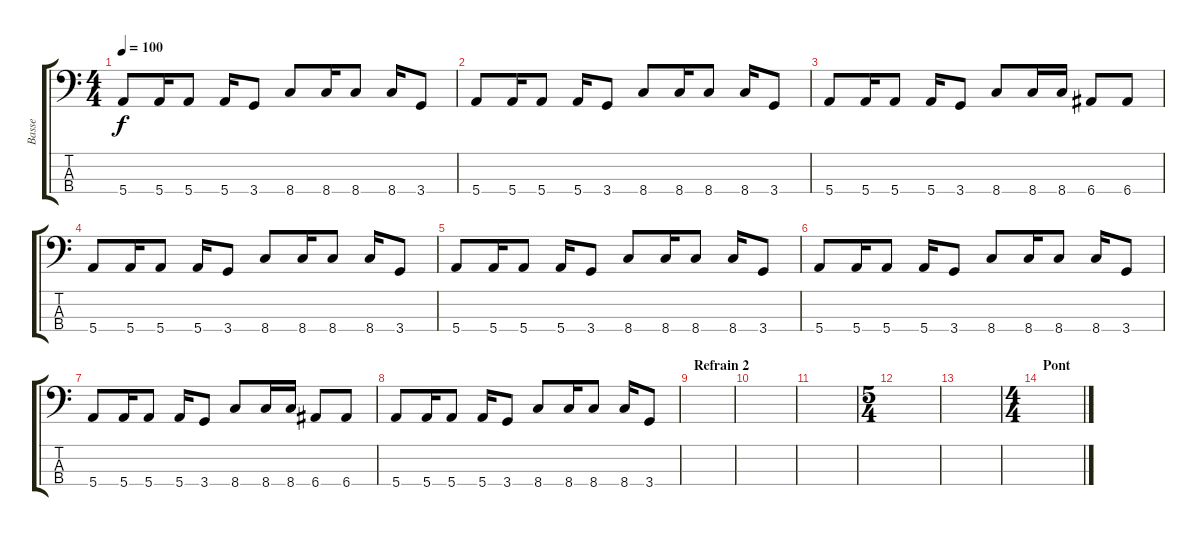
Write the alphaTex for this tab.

\track ("Basse" "Basse") {instrument electricbassfinger}
\staff {score tabs}
\tuning (G2 D2 A1 E1) {hide}
\ts (4 4)
\tempo 100
\clef f4
\ks c
5.4.8{dy f} 5.4.16 5.4.8 5.4.16 3.4.8 8.4.8 8.4.16 8.4.8 8.4.16 3.4.8 |
5.4.8 5.4.16 5.4.8 5.4.16 3.4.8 8.4.8 8.4.16 8.4.8 8.4.16 3.4.8 |
5.4.8 5.4.16 5.4.8 5.4.16 3.4.8 8.4.8 8.4.16 8.4.16 6.4.8 6.4.8 |
5.4.8 5.4.16 5.4.8 5.4.16 3.4.8 8.4.8 8.4.16 8.4.8 8.4.16 3.4.8 |
5.4.8 5.4.16 5.4.8 5.4.16 3.4.8 8.4.8 8.4.16 8.4.8 8.4.16 3.4.8 |
5.4.8 5.4.16 5.4.8 5.4.16 3.4.8 8.4.8 8.4.16 8.4.8 8.4.16 3.4.8 |
5.4.8 5.4.16 5.4.8 5.4.16 3.4.8 8.4.8 8.4.16 8.4.16 6.4.8 6.4.8 |
5.4.8 5.4.16 5.4.8 5.4.16 3.4.8 8.4.8 8.4.16 8.4.8 8.4.16 3.4.8 |
\section ("" "Refrain 2")
|
|
|
\ts (5 4)
|
|
\ts (4 4)
\section ("" "Pont")
